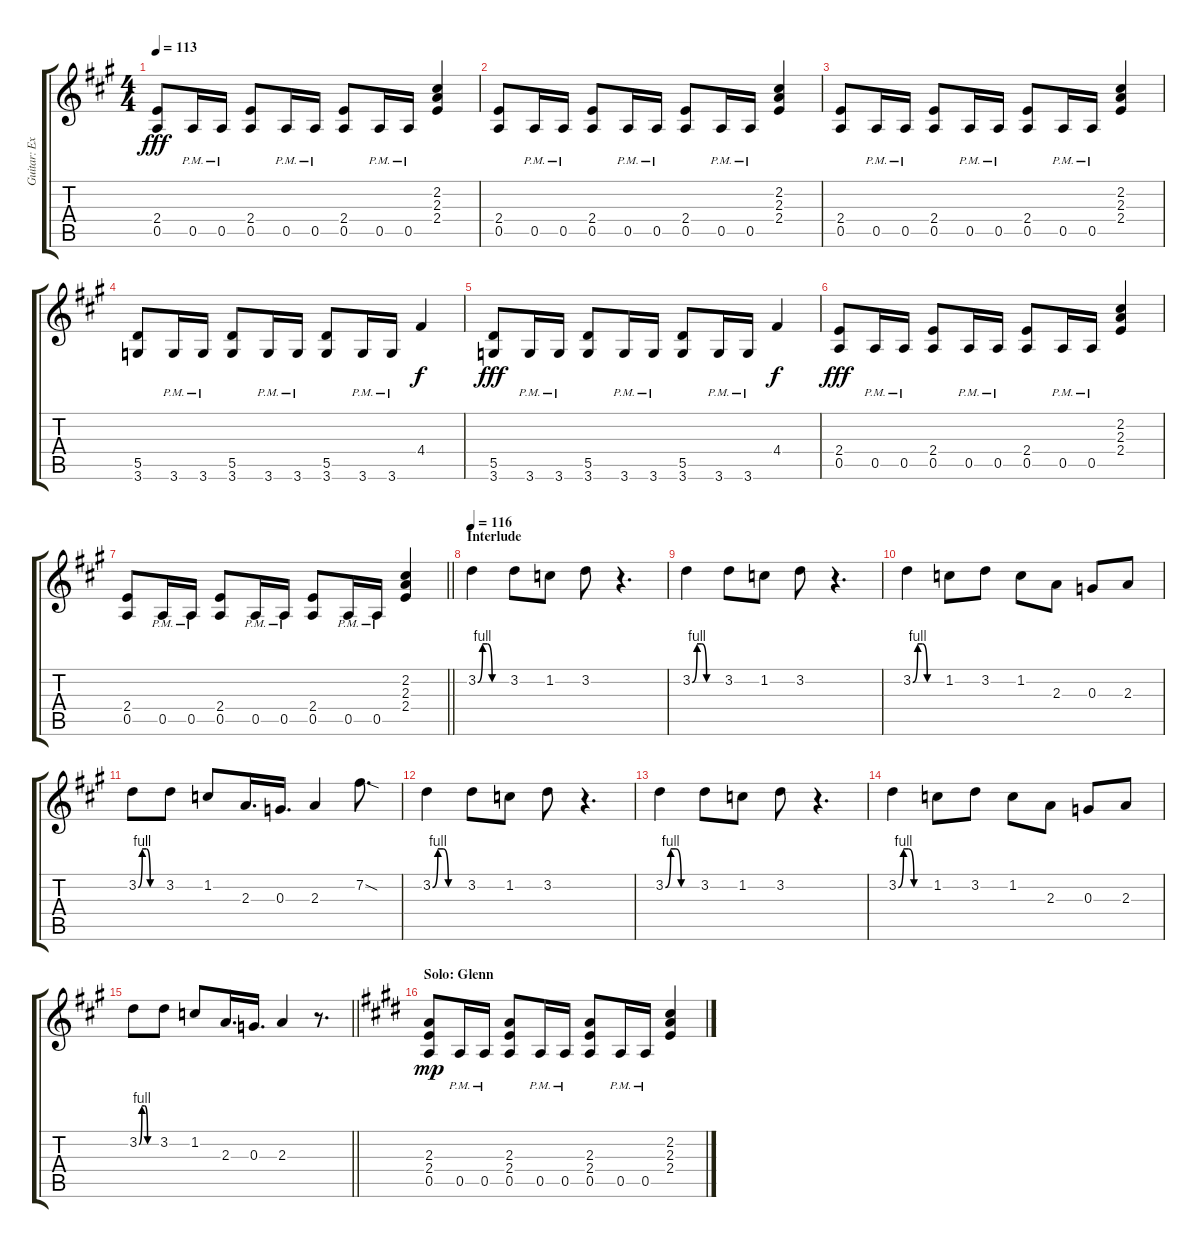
\track ("Guitar: Extra" "Guitar: Ex") {instrument distortionguitar}
\staff {score tabs}
\tuning (E4 B3 G3 D3 A2 E2) {hide}
\ts (4 4)
\tempo 113
\clef g2
\ks a
(2.4 0.5).8{dy fff} 0.5{pm}.16 0.5{pm}.16 (2.4 0.5).8 0.5{pm}.16 0.5{pm}.16 (2.4 0.5).8 0.5{pm}.16 0.5{pm}.16 (2.2 2.3 2.4).4 |
(2.4 0.5).8 0.5{pm}.16 0.5{pm}.16 (2.4 0.5).8 0.5{pm}.16 0.5{pm}.16 (2.4 0.5).8 0.5{pm}.16 0.5{pm}.16 (2.2 2.3 2.4).4 |
(2.4 0.5).8 0.5{pm}.16 0.5{pm}.16 (2.4 0.5).8 0.5{pm}.16 0.5{pm}.16 (2.4 0.5).8 0.5{pm}.16 0.5{pm}.16 (2.2 2.3 2.4).4 |
(5.5 3.6).8 3.6{pm}.16 3.6{pm}.16 (5.5 3.6).8 3.6{pm}.16 3.6{pm}.16 (5.5 3.6).8 3.6{pm}.16 3.6{pm}.16 4.4.4{dy f} |
(5.5 3.6).8{dy fff} 3.6{pm}.16 3.6{pm}.16 (5.5 3.6).8 3.6{pm}.16 3.6{pm}.16 (5.5 3.6).8 3.6{pm}.16 3.6{pm}.16 4.4.4{dy f} |
(2.4 0.5).8{dy fff} 0.5{pm}.16 0.5{pm}.16 (2.4 0.5).8 0.5{pm}.16 0.5{pm}.16 (2.4 0.5).8 0.5{pm}.16 0.5{pm}.16 (2.2 2.3 2.4).4 |
\barLineRight lightlight
(2.4 0.5).8 0.5{pm}.16 0.5{pm}.16 (2.4 0.5).8 0.5{pm}.16 0.5{pm}.16 (2.4 0.5).8 0.5{pm}.16 0.5{pm}.16 (2.2 2.3 2.4).4 |
\section ("" "Interlude")
\tempo 116
3.2{be (custom 0 0 10 4 20 4 30 0 60 0)}.4 3.2.8 1.2.8 3.2.8 r.4{d} |
3.2{be (custom 0 0 10 4 20 4 30 0 60 0)}.4 3.2.8 1.2.8 3.2.8 r.4{d} |
3.2{be (custom 0 0 10 4 20 4 30 0 60 0)}.4 1.2.8 3.2.8 1.2.8 2.3.8 0.3.8 2.3.8 |
3.2{be (custom 0 0 10 4 20 4 30 0 60 0)}.8 3.2.8 1.2.8 2.3.16{d} 0.3.16{d} 2.3.4 7.2{sod}.8{d} |
3.2{be (custom 0 0 10 4 20 4 30 0 60 0)}.4 3.2.8 1.2.8 3.2.8 r.4{d} |
3.2{be (custom 0 0 10 4 20 4 30 0 60 0)}.4 3.2.8 1.2.8 3.2.8 r.4{d} |
3.2{be (custom 0 0 10 4 20 4 30 0 60 0)}.4 1.2.8 3.2.8 1.2.8 2.3.8 0.3.8 2.3.8 |
\barLineRight lightlight
3.2{be (custom 0 0 10 4 20 4 30 0 60 0)}.8 3.2.8 1.2.8 2.3.16{d} 0.3.16{d} 2.3.4 r.8{d} |
\section ("" "Solo: Glenn")
\ks e
(2.3 2.4 0.5).8{dy mp balance 11} 0.5{pm}.16 0.5{pm}.16 (2.3 2.4 0.5).8 0.5{pm}.16 0.5{pm}.16 (2.3 2.4 0.5).8 0.5{pm}.16 0.5{pm}.16 (2.2 2.3 2.4).4
